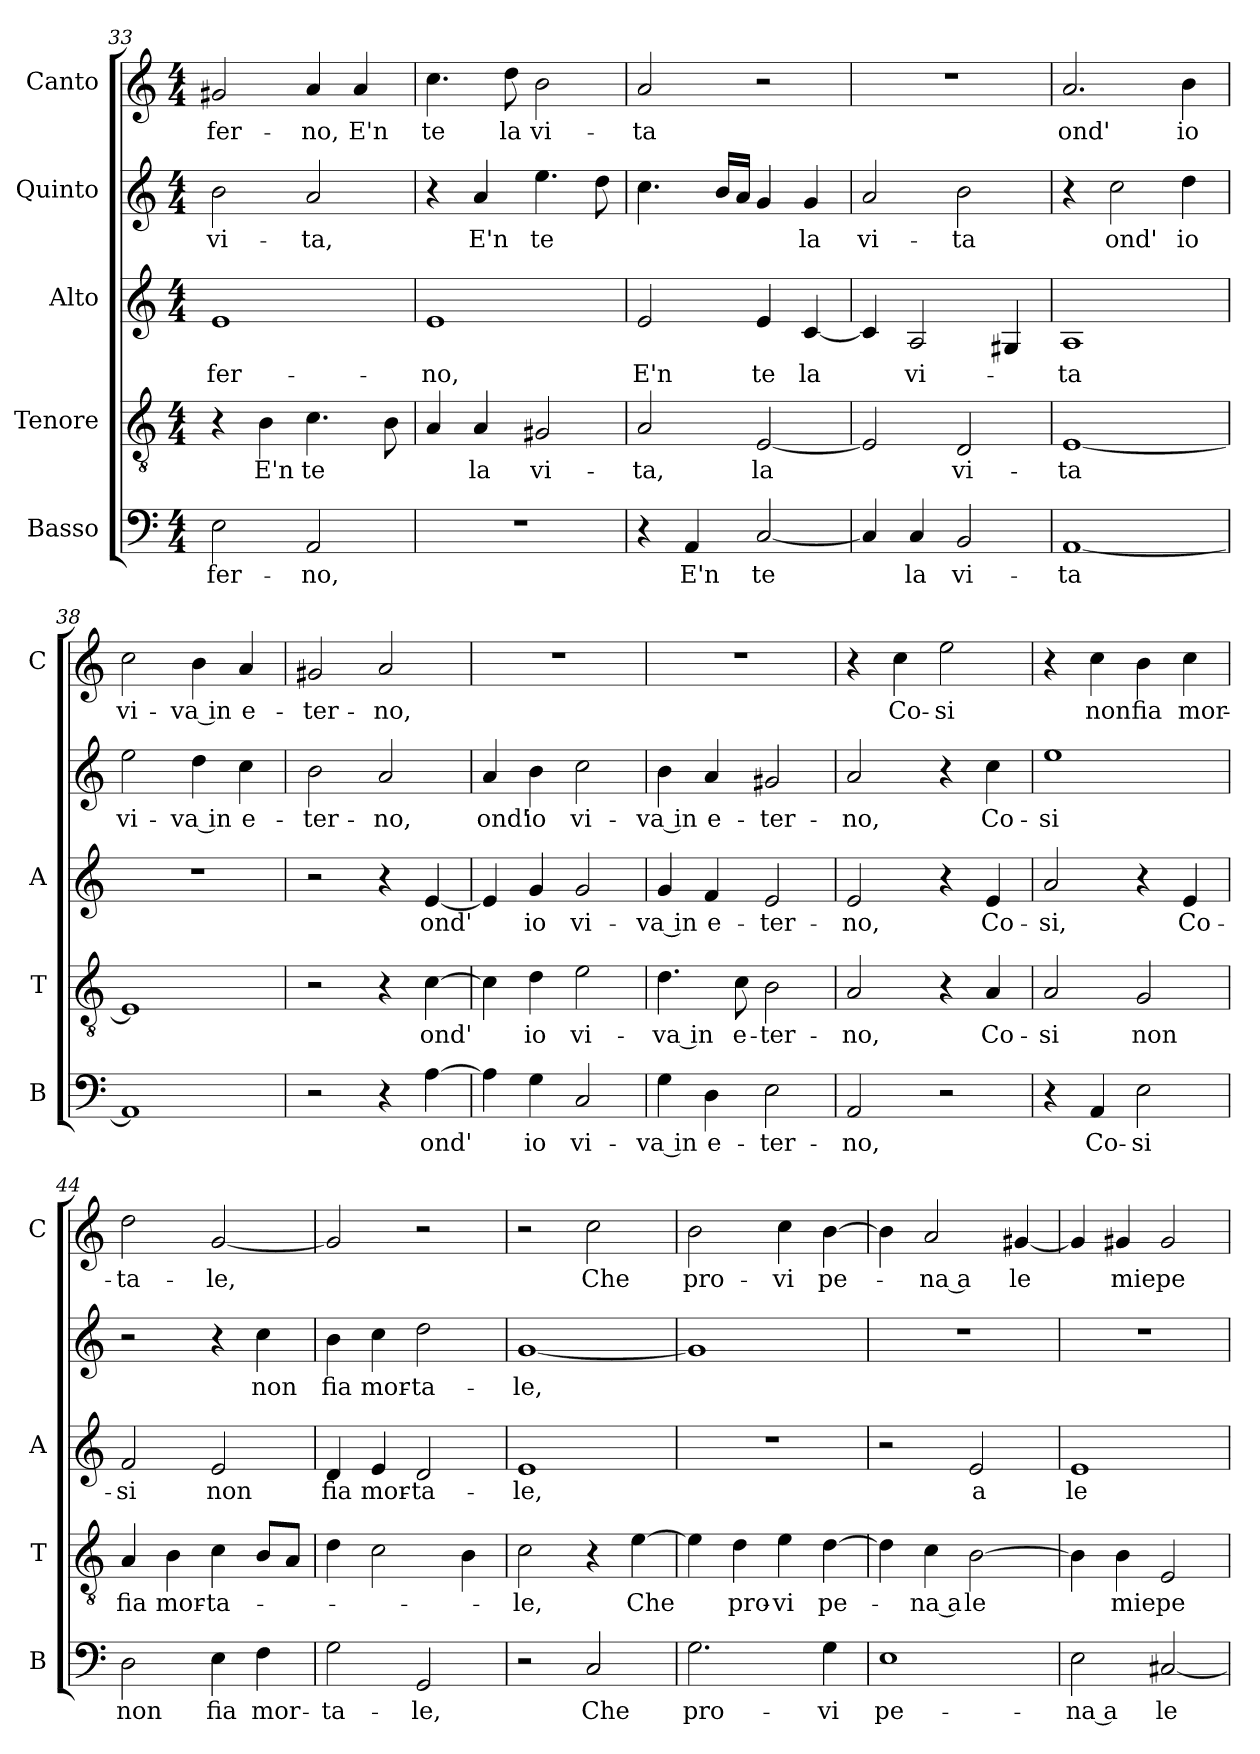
**kern	**text	**kern	**text	**kern	**text	**kern	**text	**kern	**text
*part5	*part5	*part4	*part4	*part3	*part3	*part2	*part2	*part1	*part1
*staff5	*staff5	*staff4	*staff4	*staff3	*staff3	*staff2	*staff2	*staff1	*staff1
*I"Basso	*	*I"Tenore	*	*I"Alto	*	*I"Quinto	*	*I"Canto	*
*I'B	*	*I'T	*	*I'A	*	*	*	*I'C	*
*clefF4	*	*clefGv2	*	*clefG2	*	*clefG2	*	*clefG2	*
*k[]	*	*k[]	*	*k[]	*	*k[]	*	*k[]	*
*C:	*	*C:	*	*C:	*	*C:	*	*C:	*
*M4/4	*	*M4/4	*	*M4/4	*	*M4/4	*	*M4/4	*
=33	=33	=33	=33	=33	=33	=33	=33	=33	=33
!	!LO:LY:b	!	!	!	!LO:LY:b	!	!LO:LY:b	!	!LO:LY:b
2E\	-fer-	4r	.	1e	-fer-	2b\	vi-	2g#X/	-fer-
!	!	!	!LO:LY:b	!	!	!	!	!	!
.	.	4B\	E'n	.	.	.	.	.	.
!	!LO:LY:b	!	!LO:LY:b	!	!	!	!LO:LY:b	!	!LO:LY:b
2AA/	-no,	4.c\	te	.	.	2a/	-ta,	4a/	-no,
!	!	!	!	!	!	!	!	!	!LO:LY:b
.	.	.	.	.	.	.	.	4a/	E'n
.	.	8B\	.	.	.	.	.	.	.
=34	=34	=34	=34	=34	=34	=34	=34	=34	=34
!	!	!	!	!	!LO:LY:b	!	!	!	!LO:LY:b
1r	.	4A/	.	1e	-no,	4r	.	4.cc\	te
!	!	!	!LO:LY:b	!	!	!	!LO:LY:b	!	!
.	.	4A/	la	.	.	4a/	E'n	.	.
!	!	!	!	!	!	!	!	!	!LO:LY:b
.	.	.	.	.	.	.	.	8dd\	la
!	!	!	!LO:LY:b	!	!	!	!LO:LY:b	!	!LO:LY:b
.	.	2G#X/	vi-	.	.	4.ee\	te	2b\	vi-
.	.	.	.	.	.	8dd\	.	.	.
!!LO:PB:g=z
=35	=35	=35	=35	=35	=35	=35	=35	=35	=35
!	!	!	!LO:LY:b	!	!LO:LY:b	!	!	!	!LO:LY:b
4r	.	2A/	-ta,	2e/	E'n	4.cc\	.	2a/	-ta
!	!LO:LY:b	!	!	!	!	!	!	!	!
4AA/	E'n	.	.	.	.	.	.	.	.
.	.	.	.	.	.	16b/LL	.	.	.
.	.	.	.	.	.	16a/JJ	.	.	.
!	!LO:LY:b	!	!LO:LY:b	!	!LO:LY:b	!	!	!	!
[2C/	te	[2E/	la	4e/	te	4g/	.	2r	.
!	!	!	!	!	!LO:LY:b	!	!LO:LY:b	!	!
.	.	.	.	[4c/	la	4g/	la	.	.
=36	=36	=36	=36	=36	=36	=36	=36	=36	=36
!	!	!	!	!	!	!	!LO:LY:b	!	!
4C/]	.	2E/]	.	4c/]	.	2a/	vi-	1r	.
!	!LO:LY:b	!	!	!	!LO:LY:b	!	!	!	!
4C/	la	.	.	2A/	vi-	.	.	.	.
!	!LO:LY:b	!	!LO:LY:b	!	!	!	!LO:LY:b	!	!
2BB/	vi-	2D/	vi-	.	.	2b\	-ta	.	.
.	.	.	.	4G#X/	.	.	.	.	.
=37	=37	=37	=37	=37	=37	=37	=37	=37	=37
!	!LO:LY:b	!	!LO:LY:b	!	!LO:LY:b	!	!	!	!LO:LY:b
[1AA	-ta	[1E	-ta	1A	-ta	4r	.	2.a/	ond'
!	!	!	!	!	!	!	!LO:LY:b	!	!
.	.	.	.	.	.	2cc\	ond'	.	.
!	!	!	!	!	!	!	!LO:LY:b	!	!LO:LY:b
.	.	.	.	.	.	4dd\	io	4b\	io
=38	=38	=38	=38	=38	=38	=38	=38	=38	=38
!	!	!	!	!	!	!	!LO:LY:b	!	!LO:LY:b
1AA]	.	1E]	.	1r	.	2ee\	vi-	2cc\	vi-
!	!	!	!	!	!	!	!LO:LY:b	!	!LO:LY:b
.	.	.	.	.	.	4dd\	-va in	4b\	-va in
!	!	!	!	!	!	!	!LO:LY:b	!	!LO:LY:b
.	.	.	.	.	.	4cc\	e-	4a/	e-
=39	=39	=39	=39	=39	=39	=39	=39	=39	=39
!	!	!	!	!	!	!	!LO:LY:b	!	!LO:LY:b
2r	.	2r	.	2r	.	2b\	-ter-	2g#X/	-ter-
!	!	!	!	!	!	!	!LO:LY:b	!	!LO:LY:b
4r	.	4r	.	4r	.	2a/	-no,	2a/	-no,
!	!LO:LY:b	!	!LO:LY:b	!	!LO:LY:b	!	!	!	!
[4A\	ond'	[4c\	ond'	[4e/	ond'	.	.	.	.
=40	=40	=40	=40	=40	=40	=40	=40	=40	=40
!	!	!	!	!	!	!	!LO:LY:b	!	!
4A\]	.	4c\]	.	4e/]	.	4a/	ond'	1r	.
!	!LO:LY:b	!	!LO:LY:b	!	!LO:LY:b	!	!LO:LY:b	!	!
4G\	io	4d\	io	4g/	io	4b\	io	.	.
!	!LO:LY:b	!	!LO:LY:b	!	!LO:LY:b	!	!LO:LY:b	!	!
2C/	vi-	2e\	vi-	2g/	vi-	2cc\	vi-	.	.
=41	=41	=41	=41	=41	=41	=41	=41	=41	=41
!	!LO:LY:b	!	!LO:LY:b	!	!LO:LY:b	!	!LO:LY:b	!	!
4G\	-va in	4.d\	-va in	4g/	-va in	4b\	-va in	1r	.
!	!LO:LY:b	!	!	!	!LO:LY:b	!	!LO:LY:b	!	!
4D\	e-	.	.	4f/	e-	4a/	e-	.	.
!	!	!	!LO:LY:b	!	!	!	!	!	!
.	.	8c\	e-	.	.	.	.	.	.
!	!LO:LY:b	!	!LO:LY:b	!	!LO:LY:b	!	!LO:LY:b	!	!
2E\	-ter-	2B\	-ter-	2e/	-ter-	2g#X/	-ter-	.	.
!!LO:LB:g=z
=42	=42	=42	=42	=42	=42	=42	=42	=42	=42
!	!LO:LY:b	!	!LO:LY:b	!	!LO:LY:b	!	!LO:LY:b	!	!
2AA/	-no,	2A/	-no,	2e/	-no,	2a/	-no,	4r	.
!	!	!	!	!	!	!	!	!	!LO:LY:b
.	.	.	.	.	.	.	.	4cc\	Co-
!	!	!	!	!	!	!	!	!	!LO:LY:b
2r	.	4r	.	4r	.	4r	.	2ee\	-si
!	!	!	!LO:LY:b	!	!LO:LY:b	!	!LO:LY:b	!	!
.	.	4A/	Co-	4e/	Co-	4cc\	Co-	.	.
=43	=43	=43	=43	=43	=43	=43	=43	=43	=43
!	!	!	!LO:LY:b	!	!LO:LY:b	!	!LO:LY:b	!	!
4r	.	2A/	-si	2a/	-si,	1ee	-si	4r	.
!	!LO:LY:b	!	!	!	!	!	!	!	!LO:LY:b
4AA/	Co-	.	.	.	.	.	.	4cc\	non
!	!LO:LY:b	!	!LO:LY:b	!	!	!	!	!	!LO:LY:b
2E\	-si	2G/	non	4r	.	.	.	4b\	fia
!	!	!	!	!	!LO:LY:b	!	!	!	!LO:LY:b
.	.	.	.	4e/	Co-	.	.	4cc\	mor-
=44	=44	=44	=44	=44	=44	=44	=44	=44	=44
!	!LO:LY:b	!	!LO:LY:b	!	!LO:LY:b	!	!	!	!LO:LY:b
2D\	non	4A/	fia	2f/	-si	2r	.	2dd\	-ta-
!	!	!	!LO:LY:b	!	!	!	!	!	!
.	.	4B\	mor-	.	.	.	.	.	.
!	!LO:LY:b	!	!LO:LY:b	!	!LO:LY:b	!	!	!	!LO:LY:b
4E\	fia	4c\	-ta-	2e/	non	4r	.	[2g/	-le,
!	!LO:LY:b	!	!	!	!	!	!LO:LY:b	!	!
4F\	mor-	8B/L	.	.	.	4cc\	non	.	.
.	.	8A/J	.	.	.	.	.	.	.
=45	=45	=45	=45	=45	=45	=45	=45	=45	=45
!	!LO:LY:b	!	!	!	!LO:LY:b	!	!LO:LY:b	!	!
2G\	-ta-	4d\	.	4d/	fia	4b\	fia	2g/]	.
!	!	!	!	!	!LO:LY:b	!	!LO:LY:b	!	!
.	.	2c\	.	4e/	mor-	4cc\	mor-	.	.
!	!LO:LY:b	!	!	!	!LO:LY:b	!	!LO:LY:b	!	!
2GG/	-le,	.	.	2d/	-ta-	2dd\	-ta-	2r	.
.	.	4B\	.	.	.	.	.	.	.
=46	=46	=46	=46	=46	=46	=46	=46	=46	=46
!	!	!	!LO:LY:b	!	!LO:LY:b	!	!LO:LY:b	!	!
2r	.	2c\	-le,	1e	-le,	[1g	-le,	2r	.
!	!LO:LY:b	!	!	!	!	!	!	!	!LO:LY:b
2C/	Che	4r	.	.	.	.	.	2cc\	Che
!	!	!	!LO:LY:b	!	!	!	!	!	!
.	.	[4e\	Che	.	.	.	.	.	.
=47	=47	=47	=47	=47	=47	=47	=47	=47	=47
!	!LO:LY:b	!	!	!	!	!	!	!	!LO:LY:b
2.G\	pro-	4e\]	.	1r	.	1g]	.	2b\	pro-
!	!	!	!LO:LY:b	!	!	!	!	!	!
.	.	4d\	pro-	.	.	.	.	.	.
!	!	!	!LO:LY:b	!	!	!	!	!	!LO:LY:b
.	.	4e\	-vi	.	.	.	.	4cc\	-vi
!	!LO:LY:b	!	!LO:LY:b	!	!	!	!	!	!LO:LY:b
4G\	-vi	[4d\	pe-	.	.	.	.	[4b\	pe-
=48	=48	=48	=48	=48	=48	=48	=48	=48	=48
!	!LO:LY:b	!	!	!	!	!	!	!	!
1E	pe-	4d\]	.	2r	.	1r	.	4b\]	.
!	!	!	!LO:LY:b	!	!	!	!	!	!LO:LY:b
.	.	4c\	-na a	.	.	.	.	2a/	-na a
!	!	!	!LO:LY:b	!	!LO:LY:b	!	!	!	!
.	.	[2B\	le	2e/	a	.	.	.	.
!	!	!	!	!	!	!	!	!	!LO:LY:b
.	.	.	.	.	.	.	.	[4g#X/	le
!!LO:LB:g=z
=49	=49	=49	=49	=49	=49	=49	=49	=49	=49
!	!LO:LY:b	!	!	!	!LO:LY:b	!	!	!	!
2E\	-na a	4B\]	.	1e	le	1r	.	4g#/]	.
!	!	!	!LO:LY:b	!	!	!	!	!	!LO:LY:b
.	.	4B\	mie	.	.	.	.	4g#X/	mie
!	!LO:LY:b	!	!LO:LY:b	!	!	!	!	!	!LO:LY:b
[2C#X/	le	2E/	pe-	.	.	.	.	2g#/	pe-
=	=	=	=	=	=	=	=	=	=
*-	*-	*-	*-	*-	*-	*-	*-	*-	*-
